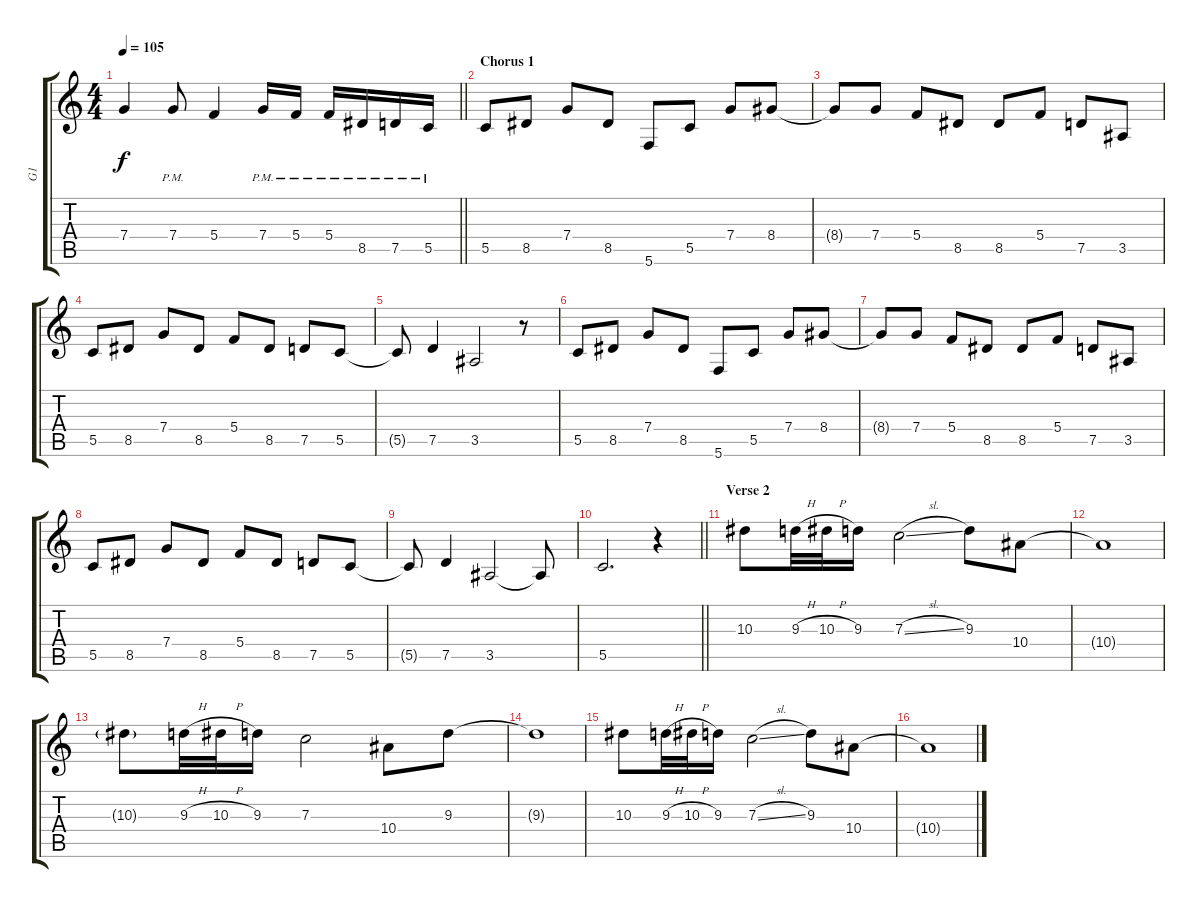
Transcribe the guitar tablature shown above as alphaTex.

\track ("G1" "G1") {instrument distortionguitar}
\staff {score tabs}
\tuning (D4 A3 F3 C3 G2 C2) {hide}
\ts (4 4)
\tempo 105
\clef g2
\barLineRight lightlight
\ks c
7.4{t}.4{dy f} 7.4{pm}.8 5.4.4 7.4{pm}.16 5.4{pm}.16 5.4{pm}.16 8.5{pm}.16 7.5{pm}.16 5.5{pm}.16 |
\section ("" "Chorus 1")
5.5.8 8.5.8 7.4.8 8.5.8 5.6.8 5.5.8 7.4.8 8.4.8 |
8.4{t}.8 7.4.8 5.4.8 8.5.8 8.5.8 5.4.8 7.5.8 3.5.8 |
5.5.8 8.5.8 7.4.8 8.5.8 5.4.8 8.5.8 7.5.8 5.5.8 |
5.5{t}.8 7.5.4 3.5.2 r.8 |
5.5.8 8.5.8 7.4.8 8.5.8 5.6.8 5.5.8 7.4.8 8.4.8 |
8.4{t}.8 7.4.8 5.4.8 8.5.8 8.5.8 5.4.8 7.5.8 3.5.8 |
5.5.8 8.5.8 7.4.8 8.5.8 5.4.8 8.5.8 7.5.8 5.5.8 |
5.5{t}.8 7.5.4 3.5.2 3.5{t}.8 |
\barLineRight lightlight
5.5.2{d} r.4 |
\section ("" "Verse 2")
10.3.8 9.3{h}.32 10.3{h}.32 9.3.16 7.3{sl}.2 9.3.8 10.4.8 |
10.4{t}.1 |
10.3{g}.8 9.3{h}.32 10.3{h}.32 9.3.16 7.3.2 10.4.8 9.3.8 |
9.3{t}.1 |
10.3.8 9.3{h}.32 10.3{h}.32 9.3.16 7.3{sl}.2 9.3.8 10.4.8 |
10.4{t}.1
